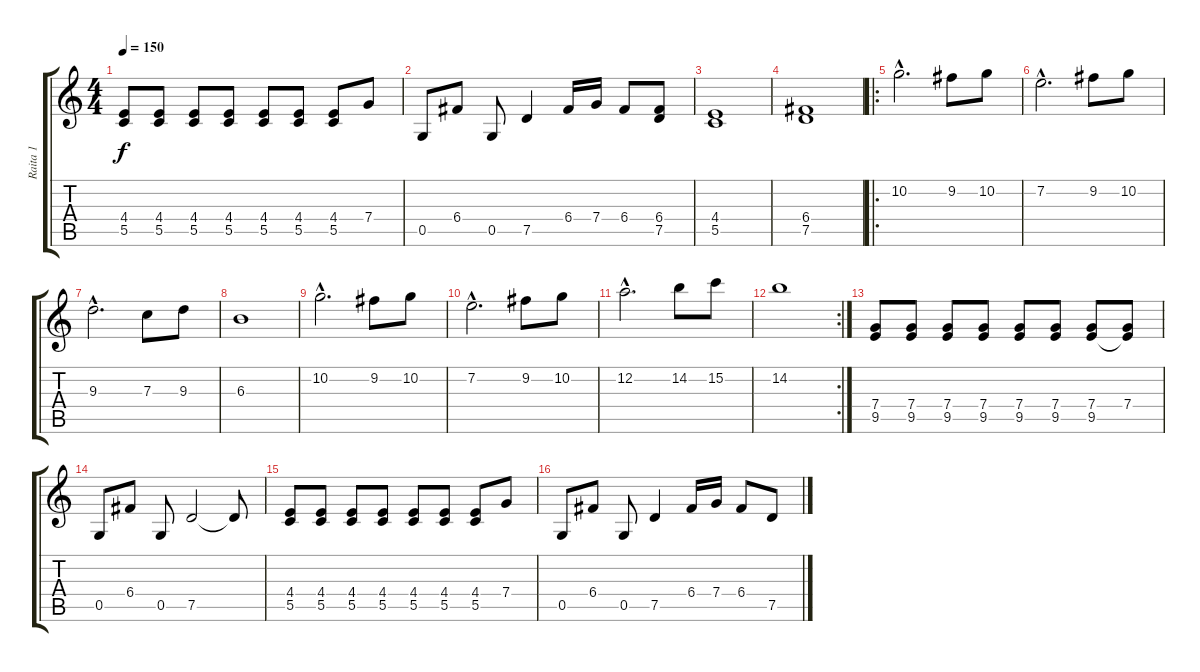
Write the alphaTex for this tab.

\track ("Raita 1" "Raita 1") {instrument distortionguitar}
\staff {score tabs}
\tuning (D4 A3 F3 C3 G2 D2) {hide}
\ts (4 4)
\tempo 150
\clef g2
\ks c
(4.4 5.5).8{dy f} (4.4 5.5).8 (4.4 5.5).8 (4.4 5.5).8 (4.4 5.5).8 (4.4 5.5).8 (4.4 5.5).8 7.4.8 |
0.5.8 6.4.8 0.5.8 7.5.4 6.4.16 7.4.16 6.4.8 (6.4 7.5).8 |
(4.4 5.5).1 |
(6.4 7.5).1 |
\ro
10.2{hac}.2{d} 9.2.8 10.2.8 |
7.2{hac}.2{d} 9.2.8 10.2.8 |
9.3{hac}.2{d} 7.3.8 9.3.8 |
6.3.1 |
10.2{hac}.2{d} 9.2.8 10.2.8 |
7.2{hac}.2{d} 9.2.8 10.2.8 |
12.2{hac}.2{d} 14.2.8 15.2.8 |
\rc 2
14.2.1 |
(7.4 9.5).8 (7.4 9.5).8 (7.4 9.5).8 (7.4 9.5).8 (7.4 9.5).8 (7.4 9.5).8 (7.4 9.5).8 (7.4 9.5{t}).8 |
0.5.8 6.4.8 0.5.8 7.5.2 7.5{t}.8 |
(4.4 5.5).8 (4.4 5.5).8 (4.4 5.5).8 (4.4 5.5).8 (4.4 5.5).8 (4.4 5.5).8 (4.4 5.5).8 7.4.8 |
0.5.8 6.4.8 0.5.8 7.5.4 6.4.16 7.4.16 6.4.8 7.5.8
